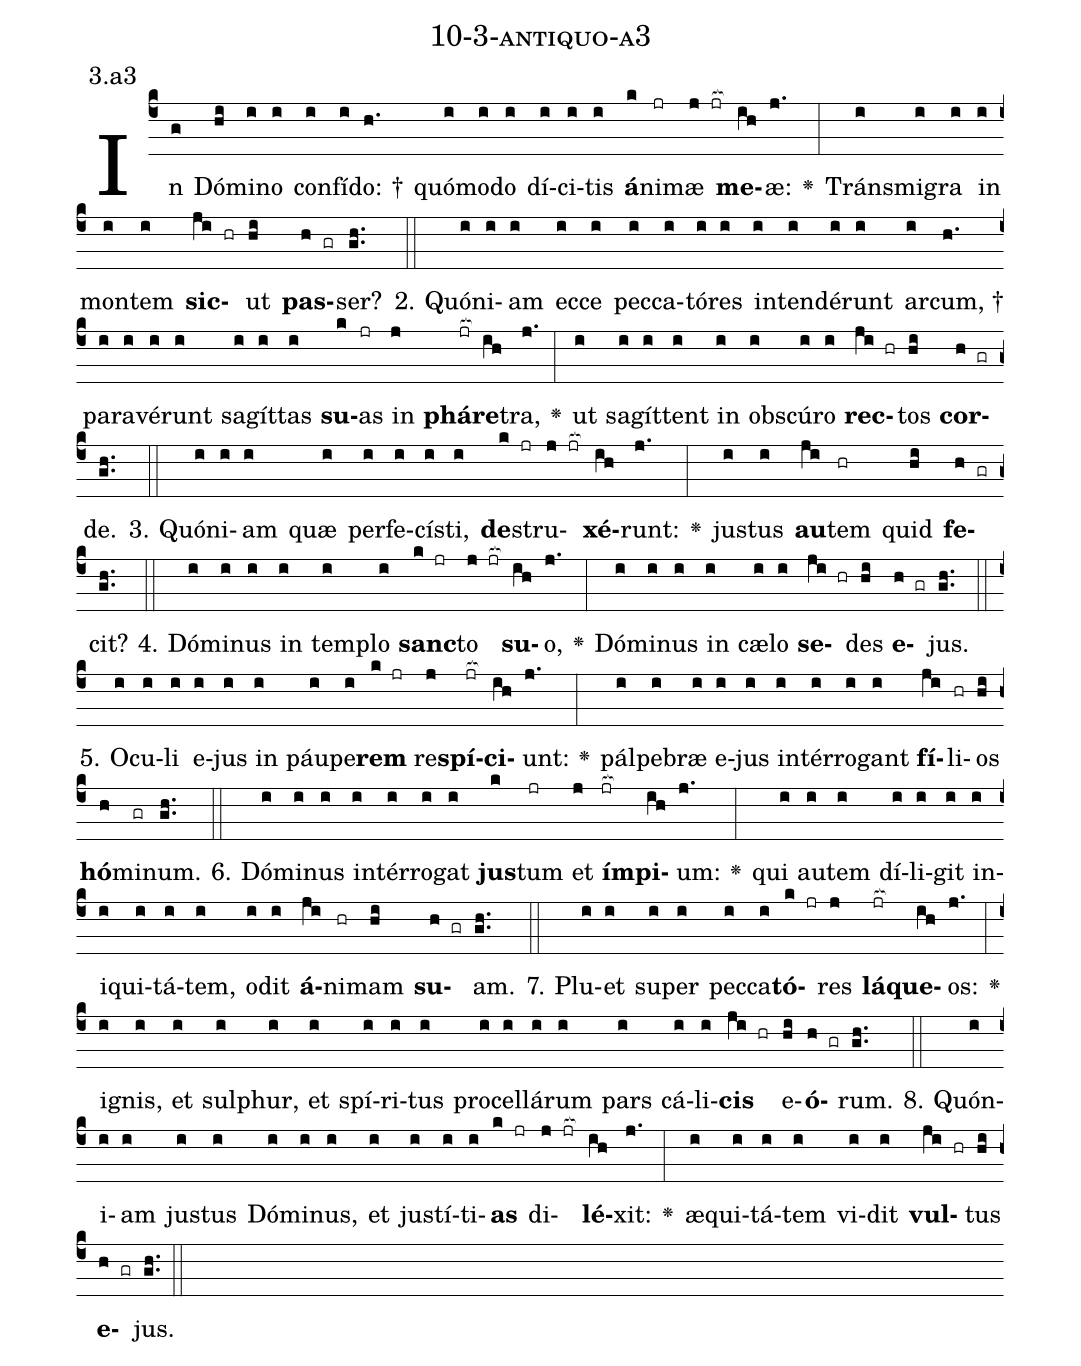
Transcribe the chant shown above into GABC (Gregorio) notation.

name: 10-3-antiquo-a3;
annotation: 3.a3;
%%
(c4)In(g) Dó(hi)mi(i)no(i) con(i)fí(i)do: †(h.) quó(i)mo(i)do(i) dí(i)ci(i)tis(i) <b>á</b>(k)ni(jr)mæ(j jr[ocb:1{]) <b>me</b>(ih[ocb:0}])æ:(j.) <v>\greheightstar</v>(:) Tráns(i)mi(i)gra(i) in(i) mon(i)tem(i) <b>sic</b>(ji hr)ut(hi) <b>pas</b>(h gr)ser?(gh..) (::)
2. Quón(i)i(i)am(i) ec(i)ce(i) pec(i)ca(i)tó(i)res(i) in(i)ten(i)dé(i)runt(i) ar(i)cum, †(h.) pa(i)ra(i)vé(i)runt(i) sa(i)gít(i)tas(i) <b>su</b>(k)as(jr) in(j) <b>phá</b>(jr[ocb:1{])<b>re</b>(ih[ocb:0}])tra,(j.) <v>\greheightstar</v>(:) ut(i) sa(i)gít(i)tent(i) in(i) obs(i)cú(i)ro(i) <b>rec</b>(ji hr)tos(hi) <b>cor</b>(h gr)de.(gh..) (::)
3. Quón(i)i(i)am(i) quæ(i) per(i)fe(i)cís(i)ti,(i) <b>de</b>(k jr)stru(j jr[ocb:1{])<b>xé</b>(ih[ocb:0}])runt:(j.) <v>\greheightstar</v>(:) jus(i)tus(i) <b>au</b>(ji)tem(hr) quid(hi) <b>fe</b>(h gr)cit?(gh..) (::)
4. Dó(i)mi(i)nus(i) in(i) tem(i)plo(i) <b>sanc</b>(k jr)to(j jr[ocb:1{]) <b>su</b>(ih[ocb:0}])o,(j.) <v>\greheightstar</v>(:) Dó(i)mi(i)nus(i) in(i) cæ(i)lo(i) <b>se</b>(ji hr)des(hi) <b>e</b>(h gr)jus.(gh..) (::)
5. O(i)cu(i)li(i) e(i)jus(i) in(i) páu(i)pe(i)<b>rem</b>(k jr) re(j)<b>spí</b>(jr[ocb:1{])<b>ci</b>(ih[ocb:0}])unt:(j.) <v>\greheightstar</v>(:) pál(i)pe(i)bræ(i) e(i)jus(i) in(i)tér(i)ro(i)gant(i) <b>fí</b>(ji)li(hr)os(hi) <b>hó</b>(h)mi(gr)num.(gh..) (::)
6. Dó(i)mi(i)nus(i) in(i)tér(i)ro(i)gat(i) <b>jus</b>(k)tum(jr) et(j) <b>ím</b>(jr[ocb:1{])<b>pi</b>(ih[ocb:0}])um:(j.) <v>\greheightstar</v>(:) qui(i) au(i)tem(i) dí(i)li(i)git(i) in(i)i(i)qui(i)tá(i)tem,(i) o(i)dit(i) <b>á</b>(ji)ni(hr)mam(hi) <b>su</b>(h gr)am.(gh..) (::)
7. Plu(i)et(i) su(i)per(i) pec(i)ca(i)<b>tó</b>(k jr)res(j) <b>lá</b>(jr[ocb:1{])<b>que</b>(ih[ocb:0}])os:(j.) <v>\greheightstar</v>(:) i(i)gnis,(i) et(i) sul(i)phur,(i) et(i) spí(i)ri(i)tus(i) pro(i)cel(i)lá(i)rum(i) pars(i) cá(i)li(i)<b>cis</b>(ji hr) e(hi)<b>ó</b>(h gr)rum.(gh..) (::)
8. Quón(i)i(i)am(i) jus(i)tus(i) Dó(i)mi(i)nus,(i) et(i) jus(i)tí(i)ti(i)<b>as</b>(k jr) di(j jr[ocb:1{])<b>lé</b>(ih[ocb:0}])xit:(j.) <v>\greheightstar</v>(:) æ(i)qui(i)tá(i)tem(i) vi(i)dit(i) <b>vul</b>(ji hr)tus(hi) <b>e</b>(h gr)jus.(gh..) (::)
